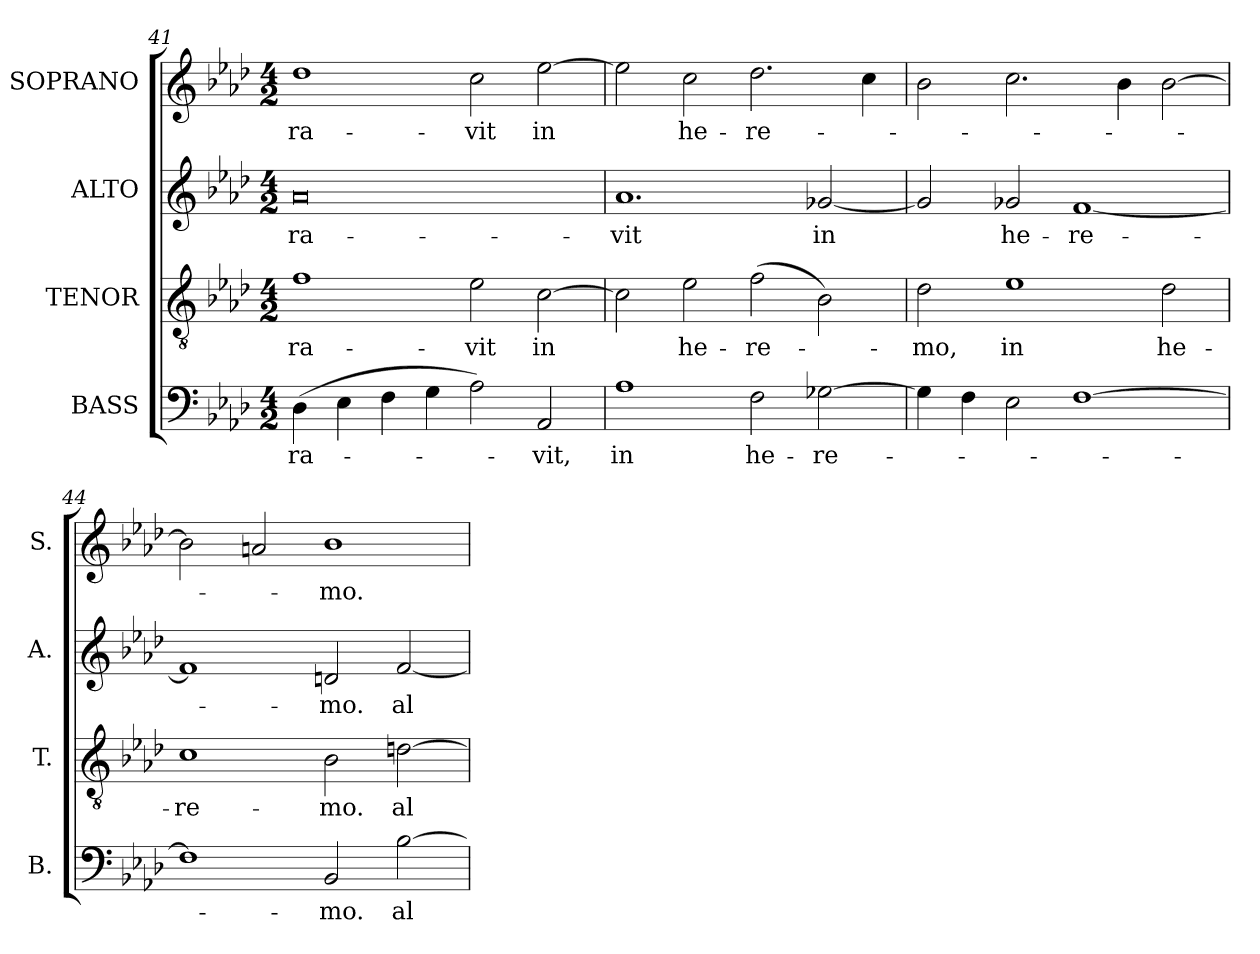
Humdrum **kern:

**kern	**text	**kern	**text	**kern	**text	**kern	**text
*part4	*part4	*part3	*part3	*part2	*part2	*part1	*part1
*staff4	*staff4	*staff3	*staff3	*staff2	*staff2	*staff1	*staff1
*I"BASS	*	*I"TENOR	*	*I"ALTO	*	*I"SOPRANO	*
*I'B.	*	*I'T.	*	*I'A.	*	*I'S.	*
*clefF4	*	*clefGv2	*	*clefG2	*	*clefG2	*
*	*	*ITrd7c12	*	*	*	*	*
*k[b-e-a-d-]	*	*k[b-e-a-d-]	*	*k[b-e-a-d-]	*	*k[b-e-a-d-]	*
*A-:	*	*A-:	*	*A-:	*	*A-:	*
*M4/2	*	*M4/2	*	*M4/2	*	*M4/2	*
=41	=41	=41	=41	=41	=41	=41	=41
!	!LO:LY:b:color=#000000	!	!	!	!	!	!
!	!	!	!LO:LY:b:color=#000000	!	!	!	!
!	!	!	!	!	!LO:LY:b:color=#000000	!	!
!	!	!	!	!	!	!	!LO:LY:b:color=#000000
(4D-i\	-ra-	1Fi	-ra-	0a-i	-ra-	1dd-i	-ra-
4E-i\	.	.	.	.	.	.	.
4Fi\	.	.	.	.	.	.	.
4Gi\	.	.	.	.	.	.	.
!	!	!	!LO:LY:b:color=#000000	!	!	!	!
!	!	!	!	!	!	!	!LO:LY:b:color=#000000
2A-i\)	.	2E-i\	-vit	.	.	2cci\	-vit
!	!LO:LY:b:color=#000000	!	!	!	!	!	!
!	!	!	!LO:LY:b:color=#000000	!	!	!	!
!	!	!	!	!	!	!	!LO:LY:b:color=#000000
2AA-i/	-vit,	[2Ci\	in	.	.	[2ee-i\	in
=42	=42	=42	=42	=42	=42	=42	=42
!	!LO:LY:b:color=#000000	!	!	!	!	!	!
!	!	!	!	!	!LO:LY:b:color=#000000	!	!
1A-i	in	2Ci\]	.	1.a-i	-vit	2ee-i\]	.
!	!	!	!LO:LY:b:color=#000000	!	!	!	!
!	!	!	!	!	!	!	!LO:LY:b:color=#000000
.	.	2E-i\	he-	.	.	2cci\	he-
!	!LO:LY:b:color=#000000	!	!	!	!	!	!
!	!	!	!LO:LY:b:color=#000000	!	!	!	!
!	!	!	!	!	!	!	!LO:LY:b:color=#000000
2Fi\	he-	(2Fi\	-re-	.	.	2.dd-i\	-re-
!	!LO:LY:b:color=#000000	!	!	!	!	!	!
!	!	!	!	!	!LO:LY:b:color=#000000	!	!
[2G-Xi\	-re-	2BB-i\)	.	[2g-Xi/	in	.	.
.	.	.	.	.	.	4cci\	.
=43	=43	=43	=43	=43	=43	=43	=43
!	!	!	!LO:LY:b:color=#000000	!	!	!	!
4G-i\]	.	2D-i\	-mo,	2g-i/]	.	2b-i\	.
4Fi\	.	.	.	.	.	.	.
!	!	!	!LO:LY:b:color=#000000	!	!	!	!
!	!	!	!	!	!LO:LY:b:color=#000000	!	!
2E-i\	.	1E-i	in	2g-Xi/	he-	2.cci\	.
!	!	!	!	!	!LO:LY:b:color=#000000	!	!
[1Fi	.	.	.	[1fi	-re-	.	.
.	.	.	.	.	.	4b-i\	.
!	!	!	!LO:LY:b:color=#000000	!	!	!	!
.	.	2D-i\	he-	.	.	[2b-i\	.
=44	=44	=44	=44	=44	=44	=44	=44
!	!	!	!LO:LY:b:color=#000000	!	!	!	!
1Fi]	.	1Ci	-re-	1fi]	.	2b-i\]	.
.	.	.	.	.	.	2ani/	.
!	!LO:LY:b:color=#000000	!	!	!	!	!	!
!	!	!	!LO:LY:b:color=#000000	!	!	!	!
!	!	!	!	!	!LO:LY:b:color=#000000	!	!
!	!	!	!	!	!	!	!LO:LY:b:color=#000000
2BB-i/	-mo.	2BB-i\	-mo.	2dni/	-mo.	1b-i	-mo.
!	!LO:LY:b:color=#000000	!	!	!	!	!	!
!	!	!	!LO:LY:b:color=#000000	!	!	!	!
!	!	!	!	!	!LO:LY:b:color=#000000	!	!
[2B-i\	al-	[2Dni\	al-	[2fi/	al-	.	.
=	=	=	=	=	=	=	=
*-	*-	*-	*-	*-	*-	*-	*-
